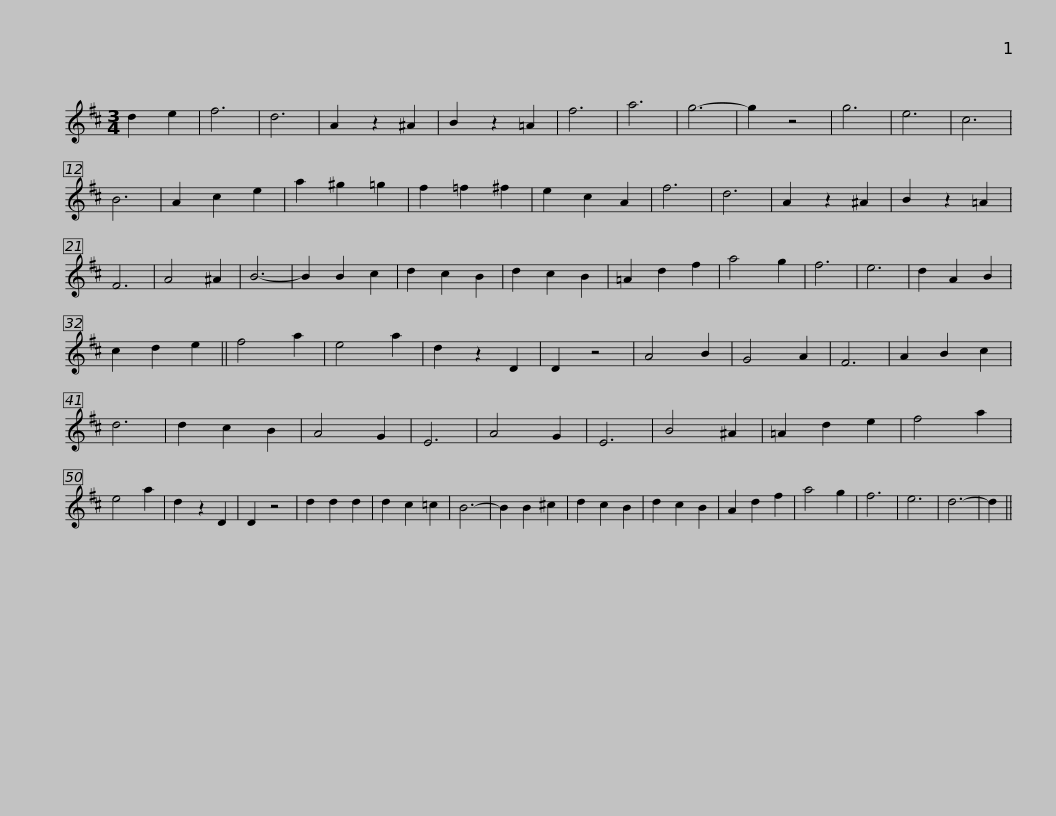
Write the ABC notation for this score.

X:1
L:1/8
M:3/4
I:linebreak $
K:D
V:1 treble
V:1
 d2 e2 | f6 | d6 | A2 z2 ^A2 | B2 z2 =A2 | %5
 f6 | a6 | g6- | g2 z4 | g6 | %10
 e6 | c6 | B6 | A2 c2 e2 | a2 ^g2 =g2 |$ %15
 f2 =f2 ^f2 | e2 c2 A2 | f6 | d6 | A2 z2 ^A2 | %20
 B2 z2 =A2 | F6 | A4 ^A2 | B6- | B2 B2 c2 | %25
 d2 c2 B2 | d2 c2 B2 | =A2 d2 f2 |$ a4 g2 | f6 | %30
 e6 | d2 A2 B2 | c2 d2 e2 || f4 a2 | e4 a2 | %35
 d2 z2 D2 | D2 z4 | A4 B2 | G4 A2 | F6 | %40
 A2 B2 c2 | d6 | d2 c2 B2 |$ A4 G2 | E6 | %45
 A4 G2 | E6 | B4 ^A2 | =A2 d2 e2 | f4 a2 | %50
 e4 a2 | d2 z2 D2 | D2 z4 | d2 d2 d2 | d2 c2 =c2 | %55
 B6- | B2 B2 ^c2 |$ d2 c2 B2 | d2 c2 B2 | A2 d2 f2 | %60
 a4 g2 | f6 | e6 | d6- | d2 || %65
